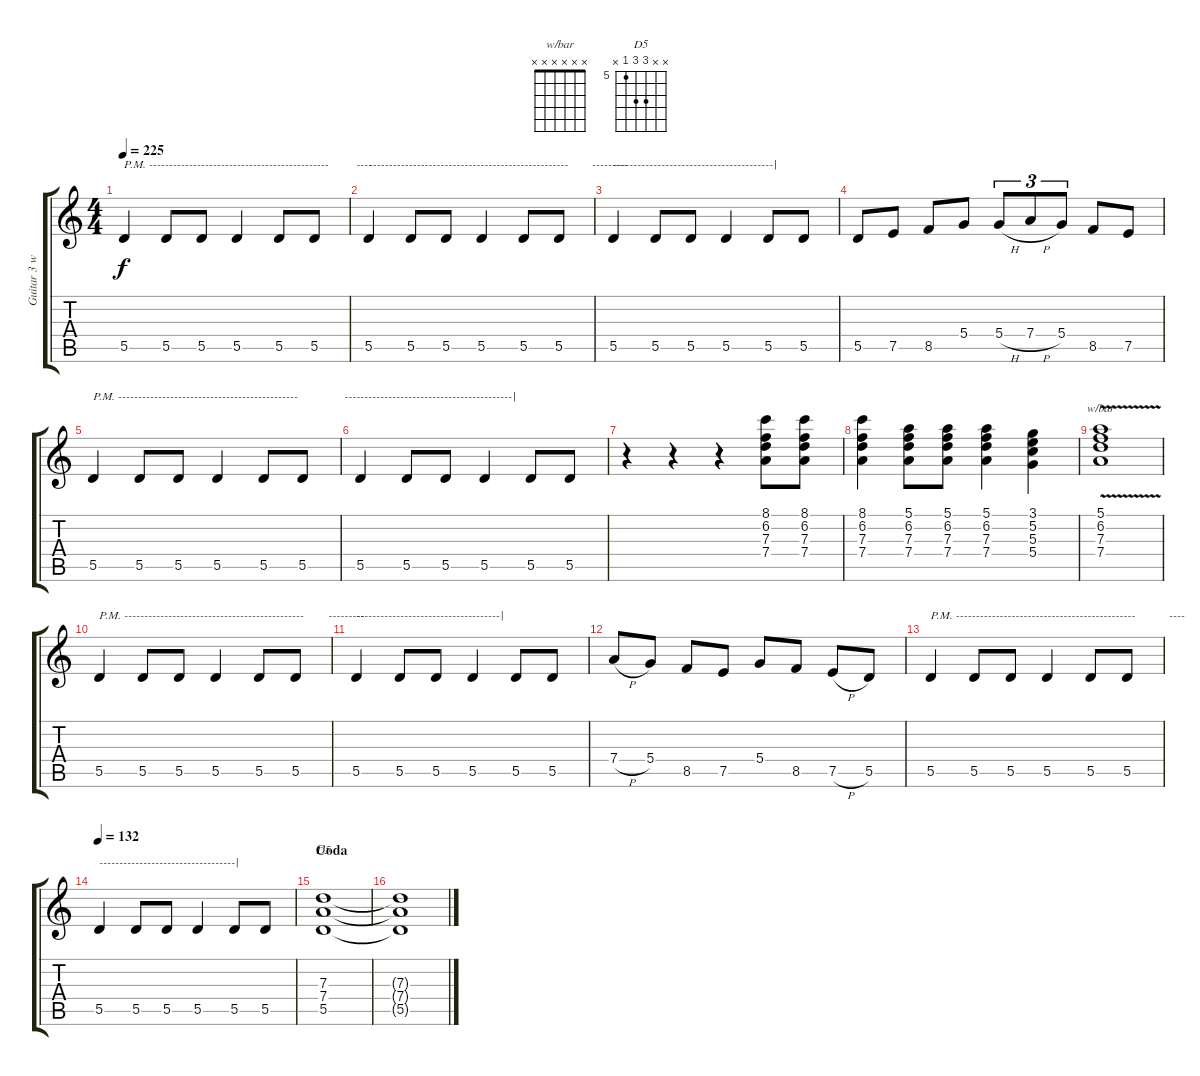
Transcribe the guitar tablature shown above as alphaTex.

\track ("Guitar 3 w/Distortion" "Guitar 3 w") {instrument distortionguitar}
\staff {score tabs}
\tuning (E4 B3 G3 D3 A2 E2) {hide}
\chord ("w/bar" x x x x x x)
\chord ("D5" x x 7 7 5 x) {firstfret 5}
\ts (4 4)
\tempo 225
\clef g2
\ks c
5.5.4{txt "P.M. ---------------------------------------------" dy f} 5.5.8 5.5.8 5.5.4 5.5.8 5.5.8{txt "              ----"} |
5.5.4{txt "--------------------------------------------------"} 5.5.8 5.5.8 5.5.4 5.5.8 5.5.8{txt "           ---------"} |
5.5.4{txt "----------------------------------------|"} 5.5.8 5.5.8 5.5.4 5.5.8 5.5.8 |
5.5.8 7.5.8 8.5.8 5.4.8 5.4{h}.8{tu (3 2)} 7.4{h}.8{tu (3 2)} 5.4.8{tu (3 2)} 8.5.8 7.5.8 |
5.5.4{txt "P.M. ---------------------------------------------"} 5.5.8 5.5.8 5.5.4 5.5.8 5.5.8{txt "              ----"} |
5.5.4{txt "--------------------------------------|"} 5.5.8 5.5.8 5.5.4 5.5.8 5.5.8 |
r.4 r.4 r.4 (8.1 6.2 7.3 7.4).8 (8.1 6.2 7.3 7.4).8 |
(8.1 6.2 7.3 7.4).4 (5.1 6.2 7.3 7.4).8 (5.1 6.2 7.3 7.4).8 (5.1 6.2 7.3 7.4).4 (3.1 5.2 5.3 5.4).4 |
(5.1{v} 6.2{v} 7.3{v} 7.4{v}).1{ch "w/bar"} |
5.5.4{txt "P.M. ---------------------------------------------"} 5.5.8 5.5.8 5.5.4 5.5.8 5.5.8{txt "           ---------"} |
5.5.4{txt "------------------------------------|"} 5.5.8 5.5.8 5.5.4 5.5.8 5.5.8 |
7.4{h}.8 5.4.8 8.5.8 7.5.8 5.4.8 8.5.8 7.5{h}.8 5.5.8 |
5.5.4{txt "P.M. ---------------------------------------------"} 5.5.8 5.5.8 5.5.4 5.5.8 5.5.8{txt "              ----"} |
\tempo 132
5.5.4{txt "----------------------------------|"} 5.5.8 5.5.8 5.5.4 5.5.8 5.5.8 |
\section ("" "Coda")
(7.3 7.4 5.5).1{ch "D5"} |
(7.3{t} 7.4{t} 5.5{t}).1
